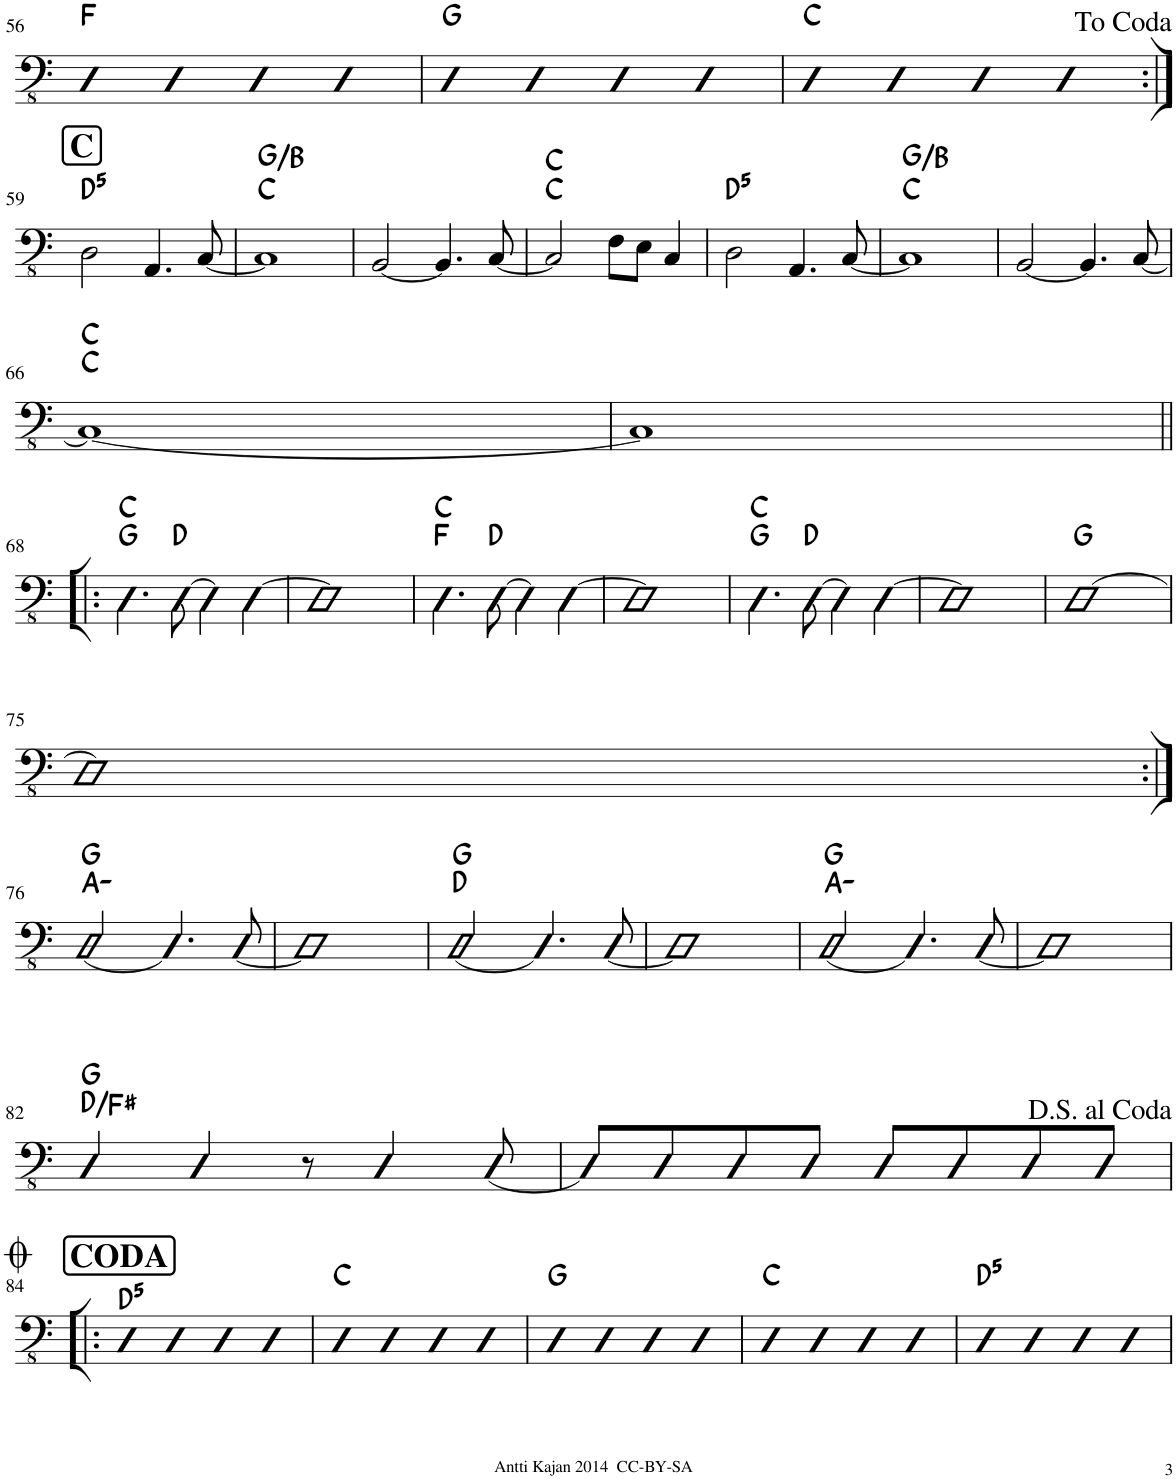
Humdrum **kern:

**kern	**harte
*part1	*part1
*staff1	*
*I"Fretless Electric Bass	*
!!LO:PB:g=z
*clefFv4	*
*k[]	*
*M4/4	*
=56	=56
4DD	F:maj
4DD	.
4DD	.
4DD	.
=57	=57
4DD	G:maj
4DD	.
4DD	.
4DD	.
=58	=58
4DD	C:maj
4DD	.
4DD	.
4DD	.
!!LO:LB:g=z
=59:|!	=59:|!
!LO:TX:a:B:t=C	!LO:H:kt=5
2DD\	D:(1,5)
4.AAA/	.
[8CC/	.
=60	=60
1CC]	C:maj G:maj/3
=61	=61
[2BBB/	.
4.BBB/]	.
[8CC/	.
=62	=62
2CC/]	C:maj C:maj
8FF\L	.
8EE\J	.
4CC/	.
=63	=63
!	!LO:H:kt=5
2DD\	D:(1,5)
4.AAA/	.
[8CC/	.
=64	=64
1CC]	C:maj G:maj/3
=65	=65
[2BBB/	.
4.BBB/]	.
[8CC/	.
!!LO:LB:g=z
=66	=66
1CC_	C:maj C:maj
=67	=67
1CC]	.
!!LO:LB:g=z
=68!|:	=68!|:
4.DD\	G:maj C:maj
[8DD\	D:maj
4DD\]	.
[4DD\	.
=69	=69
1DD]	.
=70	=70
4.DD\	F:maj C:maj
[8DD\	D:maj
4DD\]	.
[4DD\	.
=71	=71
1DD]	.
=72	=72
4.DD\	G:maj C:maj
[8DD\	D:maj
4DD\]	.
[4DD\	.
=73	=73
1DD]	.
=74	=74
[1DD	G:maj
!!LO:LB:g=z
=75	=75
1DD]	.
!!LO:LB:g=z
=76:|!	=76:|!
[2DD/	A:min G:maj
4.DD/]	.
[8DD/	.
=77	=77
1DD]	.
=78	=78
[2DD/	D:maj G:maj
4.DD/]	.
[8DD/	.
=79	=79
1DD]	.
=80	=80
[2DD/	A:min G:maj
4.DD/]	.
[8DD/	.
=81	=81
1DD]	.
!!LO:LB:g=z
=82	=82
4DD/	D:maj/3 G:maj
4DD/	.
8r	.
4DD/	.
[8DD/	.
=83	=83
8DD/L]	.
8DD/	.
8DD/	.
8DD/J	.
8DD/L	.
8DD/	.
8DD/	.
8DD/J	.
!!LO:LB:g=z
=84!|:	=84!|:
!	!LO:H:kt=5
4DD	D:(1,5)
4DD	.
4DD	.
4DD	.
=85	=85
4DD	C:maj
4DD	.
4DD	.
4DD	.
=86	=86
4DD	G:maj
4DD	.
4DD	.
4DD	.
=87	=87
4DD	C:maj
4DD	.
4DD	.
4DD	.
=88	=88
!	!LO:H:kt=5
4DD	D:(1,5)
4DD	.
4DD	.
4DD	.
=	=
*-	*-
